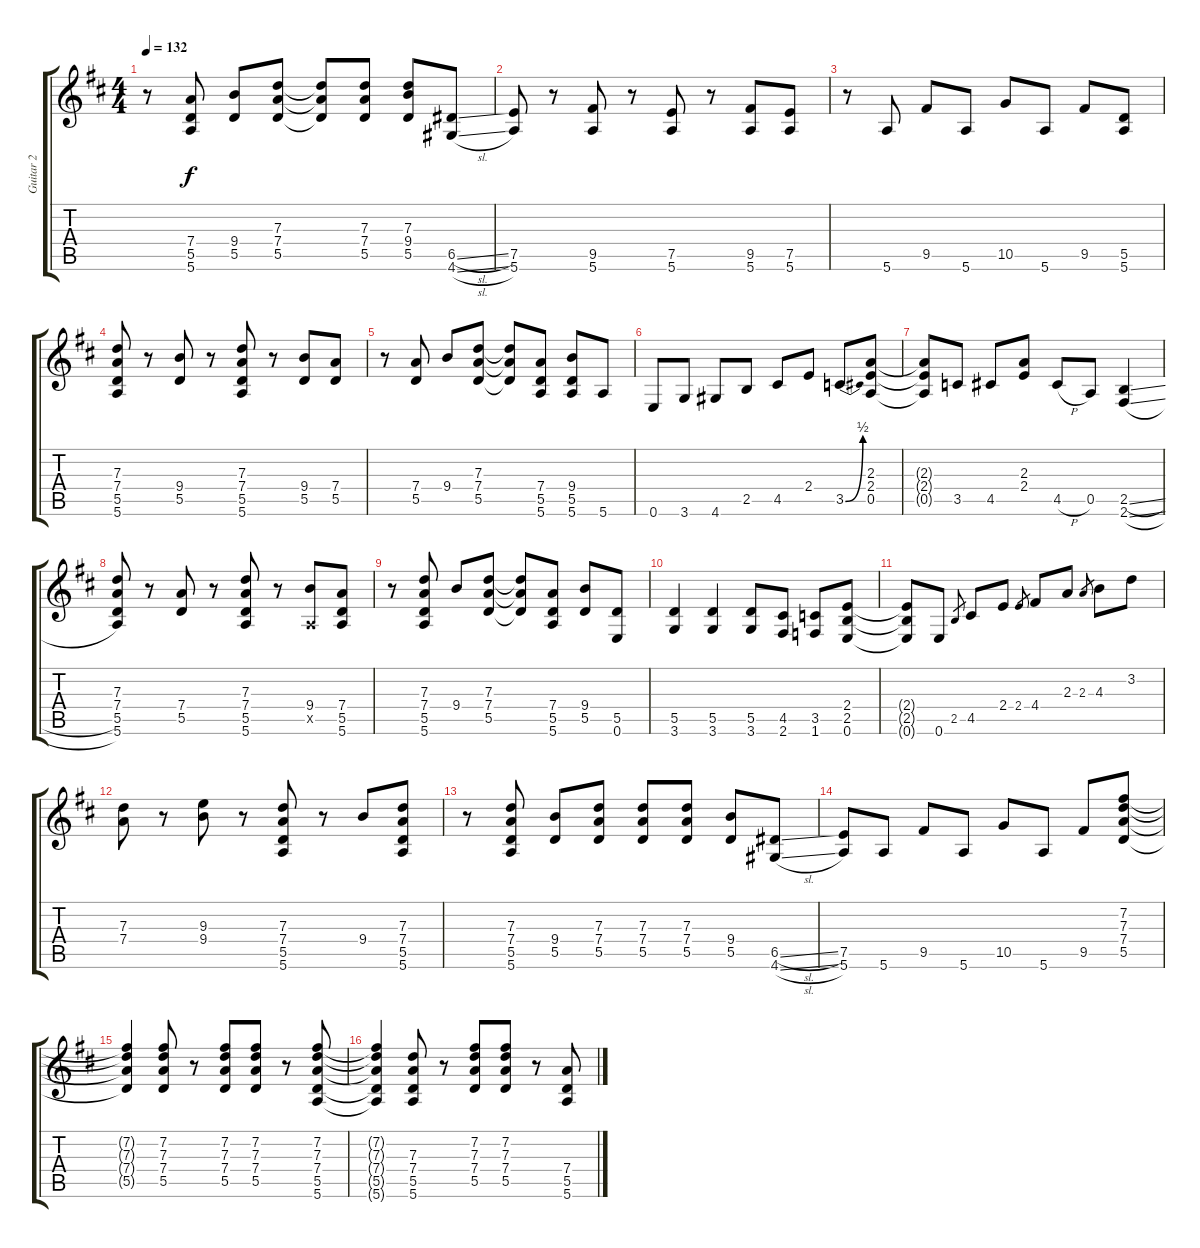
\track ("Guitar 2" "Guitar 2") {instrument overdrivenguitar}
\staff {score tabs}
\tuning (E4 B3 G3 D3 A2 E2) {hide}
\ts (4 4)
\tempo 132
\clef g2
\ks d
r.8{dy f} (7.4 5.5 5.6).8 (9.4 5.5).8 (7.3 7.4 5.5).8 (7.3{t} 7.4{t} 5.5{t}).8 (7.3 7.4 5.5).8 (7.3 9.4 5.5).8 (6.5{sl} 4.6{sl}).8 |
(7.5 5.6).8 r.8 (9.5 5.6).8 r.8 (7.5 5.6).8 r.8 (9.5 5.6).8 (7.5 5.6).8 |
r.8 5.6.8 9.5.8 5.6.8 10.5.8 5.6.8 9.5.8 (5.5 5.6).8 |
(7.3 7.4 5.5 5.6).8 r.8 (9.4 5.5).8 r.8 (7.3 7.4 5.5 5.6).8 r.8 (9.4 5.5).8 (7.4 5.5).8 |
r.8 (7.4 5.5).8 9.4.8 (7.3 7.4 5.5).8 (7.3{t} 7.4{t} 5.5{t}).8 (7.4 5.5 5.6).8 (9.4 5.5 5.6).8 5.6.8 |
0.6.8 3.6.8 4.6.8 2.5.8 4.5.8 2.4.8 3.5{be (bend 0 0 60 2)}.8 (2.3 2.4 0.5).8 |
(2.3{t} 2.4{t} 0.5{t}).8 3.5.8 4.5.8 (2.3 2.4).8 4.5{h}.8 0.5.8 (2.5{sl} 2.6{sl}).4 |
(7.3 7.4 5.5 5.6).8 r.8 (7.4 5.5).8 r.8 (7.3 7.4 5.5 5.6).8 r.8 (9.4 0.5{x}).8 (7.4 5.5 5.6).8 |
r.8 (7.3 7.4 5.5 5.6).8 9.4.8 (7.3 7.4 5.5).8 (7.3{t} 7.4{t} 5.5{t}).8 (7.4 5.5 5.6).8 (9.4 5.5).8 (5.5 0.6).8 |
(5.5 3.6).4 (5.5 3.6).4 (5.5 3.6).8 (4.5 2.6).8 (3.5 1.6).8 (2.4 2.5 0.6).8 |
(2.4{t} 2.5{t} 0.6{t}).8 0.6.8 2.5.8{gr} 4.5.8 2.4.8 2.4.8{gr} 4.4.8 2.3.8 2.3.8{gr} 4.3.8 3.2.8 |
(7.3 7.4).8 r.8 (9.3 9.4).8 r.8 (7.3 7.4 5.5 5.6).8 r.8 9.4.8 (7.3 7.4 5.5 5.6).8 |
r.8 (7.3 7.4 5.5 5.6).8 (9.4 5.5).8 (7.3 7.4 5.5).8 (7.3 7.4 5.5).8 (7.3 7.4 5.5).8 (9.4 5.5).8 (6.5{sl} 4.6{sl}).8 |
(7.5 5.6).8 5.6.8 9.5.8 5.6.8 10.5.8 5.6.8 9.5.8 (7.2 7.3 7.4 5.5).8 |
(7.2{t} 7.3{t} 7.4{t} 5.5{t}).4 (7.2 7.3 7.4 5.5).8 r.8 (7.2 7.3 7.4 5.5).8 (7.2 7.3 7.4 5.5).8 r.8 (7.2 7.3 7.4 5.5 5.6).8 |
(7.2{t} 7.3{t} 7.4{t} 5.5{t} 5.6{t}).4 (7.3 7.4 5.5 5.6).8 r.8 (7.2 7.3 7.4 5.5).8 (7.2 7.3 7.4 5.5).8 r.8 (7.4 5.5 5.6).8
